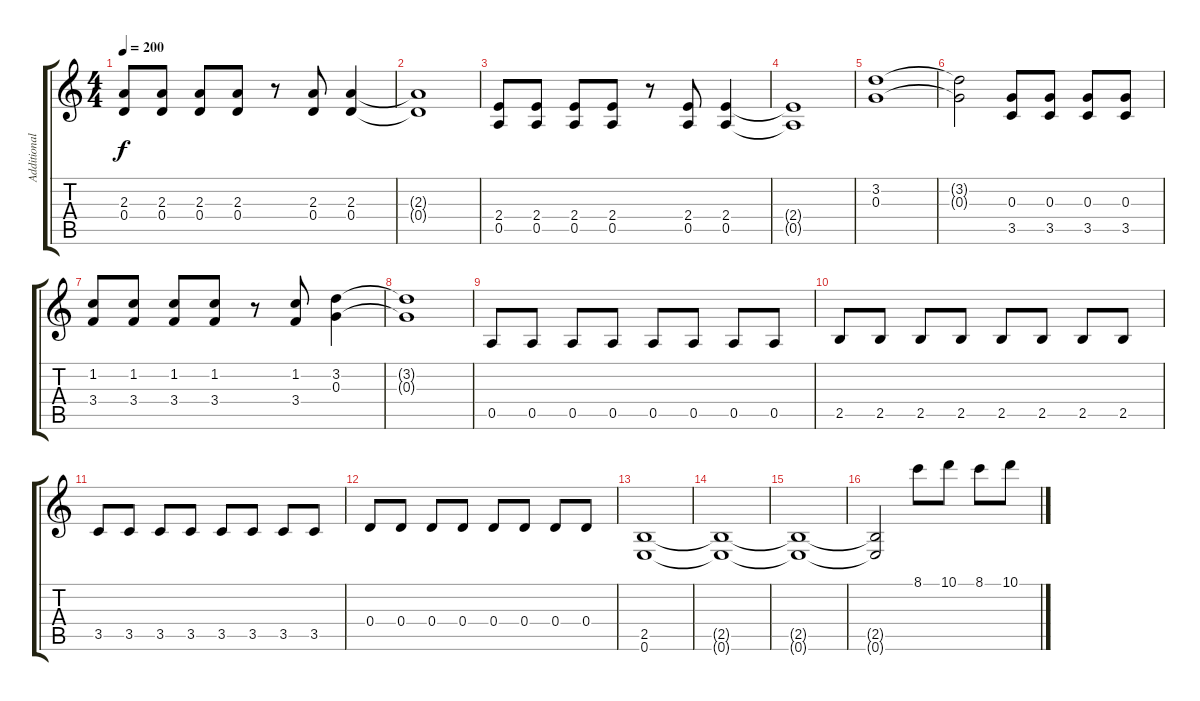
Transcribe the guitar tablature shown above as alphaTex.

\track ("Additional Guitar2" "Additional") {instrument overdrivenguitar}
\staff {score tabs}
\tuning (E4 B3 G3 D3 A2 E2) {hide}
\ts (4 4)
\tempo 200
\clef g2
\ks c
(2.3 0.4).8{dy f} (2.3 0.4).8 (2.3 0.4).8 (2.3 0.4).8 r.8 (2.3 0.4).8 (2.3 0.4).4 |
(2.3{t} 0.4{t}).1 |
(2.4 0.5).8 (2.4 0.5).8 (2.4 0.5).8 (2.4 0.5).8 r.8 (2.4 0.5).8 (2.4 0.5).4 |
(2.4{t} 0.5{t}).1 |
(3.2 0.3).1 |
(3.2{t} 0.3{t}).2 (0.3 3.5).8 (0.3 3.5).8 (0.3 3.5).8 (0.3 3.5).8 |
(1.2 3.4).8 (1.2 3.4).8 (1.2 3.4).8 (1.2 3.4).8 r.8 (1.2 3.4).8 (3.2 0.3).4 |
(3.2{t} 0.3{t}).1 |
0.5.8 0.5.8 0.5.8 0.5.8 0.5.8 0.5.8 0.5.8 0.5.8 |
2.5.8 2.5.8 2.5.8 2.5.8 2.5.8 2.5.8 2.5.8 2.5.8 |
3.5.8 3.5.8 3.5.8 3.5.8 3.5.8 3.5.8 3.5.8 3.5.8 |
0.4.8 0.4.8 0.4.8 0.4.8 0.4.8 0.4.8 0.4.8 0.4.8 |
(2.5 0.6).1 |
(2.5{t} 0.6{t}).1 |
(2.5{t} 0.6{t}).1 |
(2.5{t} 0.6{t}).2 8.1.8 10.1.8 8.1.8 10.1.8
